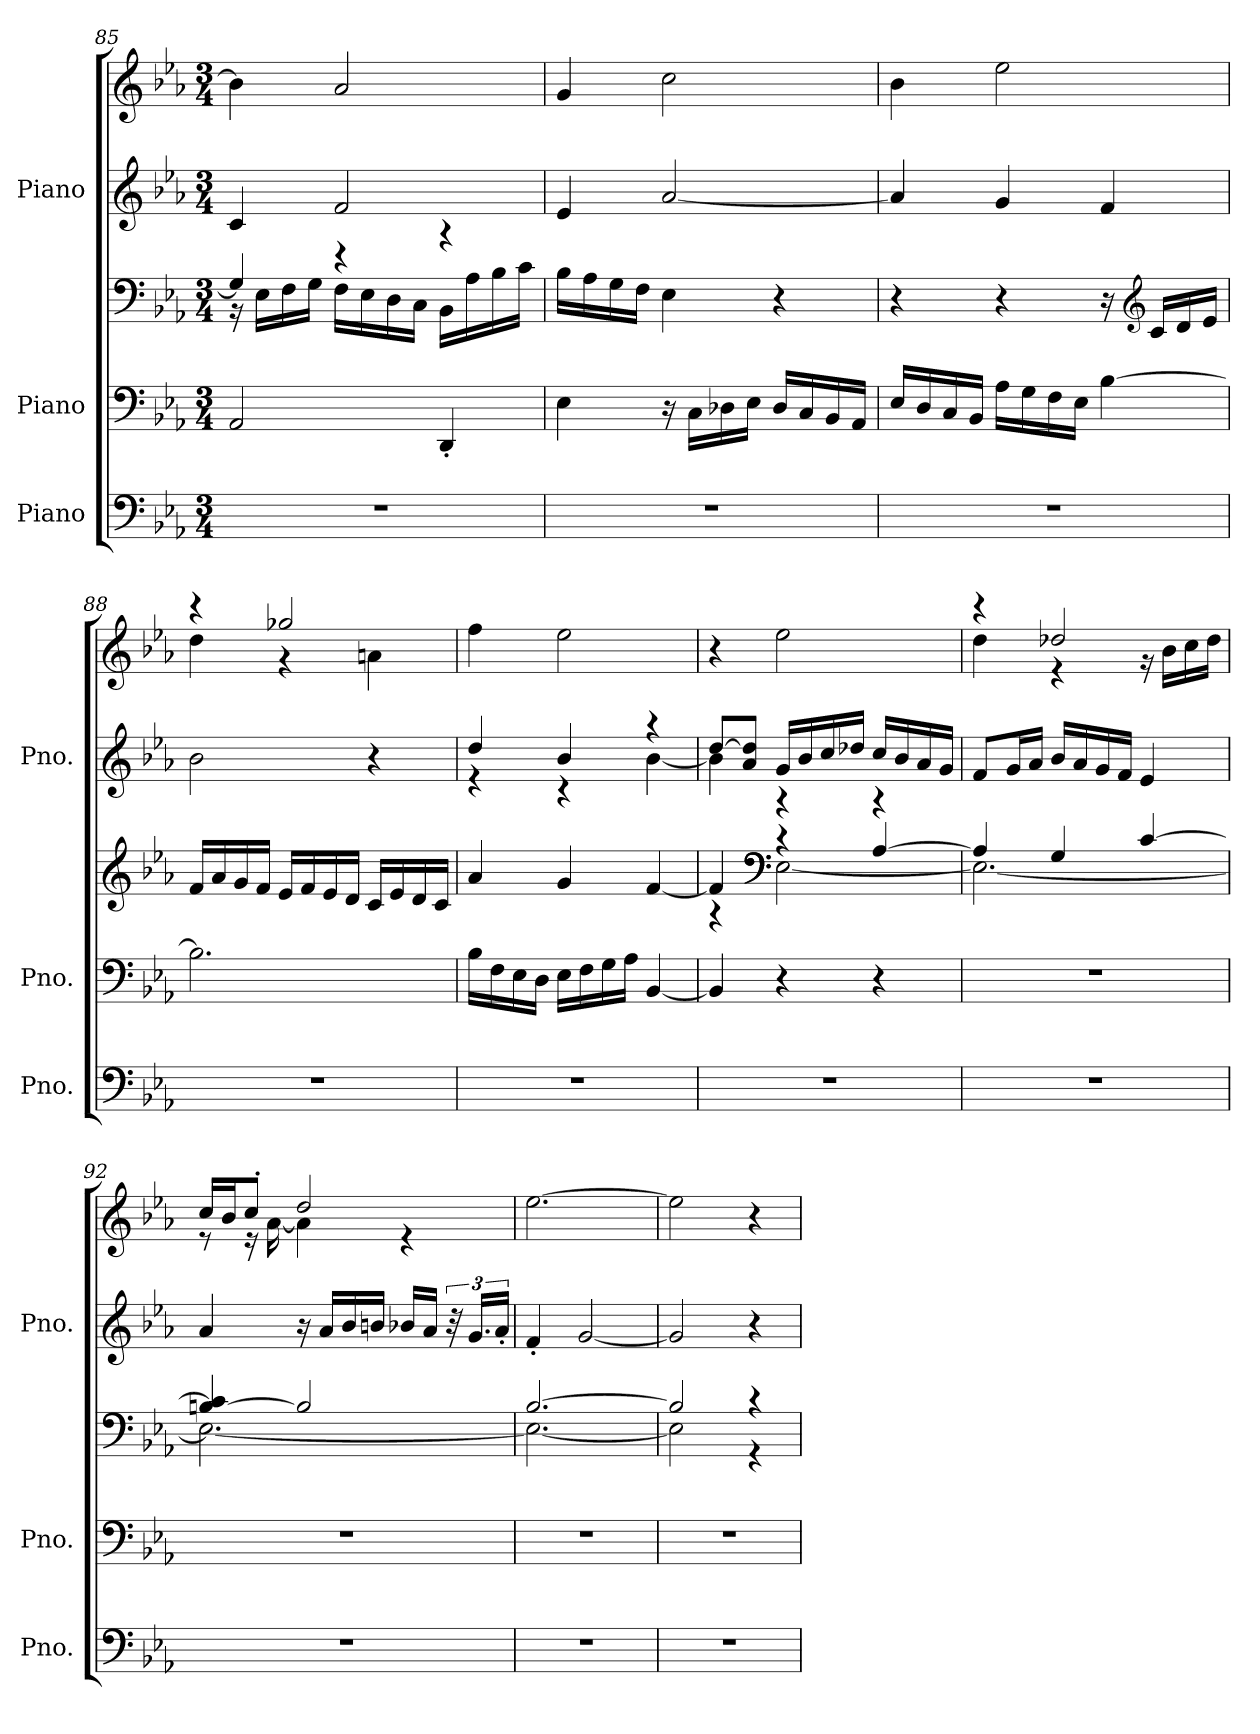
**kern	**kern	**kern	**kern	**kern
*part3	*part2	*part2	*part1	*part1
*staff5	*staff4	*staff3	*staff2	*staff1
*I"Piano	*I"Piano	*	*I"Piano	*
*I'Pno.	*I'Pno.	*	*I'Pno.	*
*clefF4	*clefF4	*clefF4	*clefG2	*clefG2
*k[b-e-a-]	*k[b-e-a-]	*k[b-e-a-]	*k[b-e-a-]	*k[b-e-a-]
*M3/4	*M3/4	*M3/4	*M3/4	*M3/4
=85	=85	=85	=85	=85
*	*	*^	*	*
2.r	2AA-/	4G/]	16r	4c/	4b-\]
.	.	.	16E-\LL	.	.
.	.	.	16F\	.	.
.	.	.	16G\JJ	.	.
.	.	4r	16F\LL	2f/	2a-/
.	.	.	16E-\	.	.
.	.	.	16D\	.	.
.	.	.	16C\JJ	.	.
.	4DD'/	4r	16BB-\LL	.	.
.	.	.	16A-\	.	.
.	.	.	16B-\	.	.
.	.	.	16c\JJ	.	.
*	*	*v	*v	*	*
=86	=86	=86	=86	=86
2.r	4E-\	16B-\LL	4e-/	4g/
.	.	16A-\	.	.
.	.	16G\	.	.
.	.	16F\JJ	.	.
.	16r	4E-\	[2a-/	2cc\
.	16C\LL	.	.	.
.	16D-X\	.	.	.
.	16E-\JJ	.	.	.
.	16D-/LL	4r	.	.
.	16C/	.	.	.
.	16BB-/	.	.	.
.	16AA-/JJ	.	.	.
!!LO:PB:g=z
=87	=87	=87	=87	=87
2.r	16E-/LL	4r	4a-/]	4b-\
.	16D/	.	.	.
.	16C/	.	.	.
.	16BB-/JJ	.	.	.
.	16A-\LL	4r	4g/	2ee-\
.	16G\	.	.	.
.	16F\	.	.	.
.	16E-\JJ	.	.	.
.	[4B-\	16r	4f/	.
*	*	*clefG2	*	*
.	.	16c/LL	.	.
.	.	16d/	.	.
.	.	16e-/JJ	.	.
=88	=88	=88	=88	=88
*	*	*	*	*^
2.r	2.B-\]	16f/LL	2b-\	4r	4dd\
.	.	16a-/	.	.	.
.	.	16g/	.	.	.
.	.	16f/JJ	.	.	.
.	.	16e-/LL	.	2gg-X/	4r
.	.	16f/	.	.	.
.	.	16e-/	.	.	.
.	.	16d/JJ	.	.	.
.	.	16c/LL	4r	.	4an\
.	.	16e-/	.	.	.
.	.	16d/	.	.	.
.	.	16c/JJ	.	.	.
*	*	*	*	*v	*v
=89	=89	=89	=89	=89
*	*	*	*^	*
2.r	16B-\LL	4a-/	4dd/	4r	4ff\
.	16F\	.	.	.	.
.	16E-\	.	.	.	.
.	16D\JJ	.	.	.	.
.	16E-\LL	4g/	4b-/	4r	2ee-\
.	16F\	.	.	.	.
.	16G\	.	.	.	.
.	16A-\JJ	.	.	.	.
.	[4BB-/	[4f/	4r	[4b-\	.
!!LO:LB:g=z
=90	=90	=90	=90	=90	=90
*	*	*^	*	*	*
2.r	4BB-/]	4f/]	4r	[8dd/L	4b-\]	4r
.	.	.	.	8a-/ 8dd/]J	.	.
*	*	*clefF4	*	*	*	*
.	4r	4r	[2E-\	16g/LL	4r	2ee-\
.	.	.	.	16b-/	.	.
.	.	.	.	16cc/	.	.
.	.	.	.	16dd-X/JJ	.	.
.	4r	[4A-/	.	16cc/LL	4r	.
.	.	.	.	16b-/	.	.
.	.	.	.	16a-/	.	.
.	.	.	.	16g/JJ	.	.
*	*	*	*	*v	*v	*
=91	=91	=91	=91	=91	=91
*	*	*	*	*	*^
2.r	2.r	4A-/]	2.E-\_	8f/L	4r	4dd\
.	.	.	.	16g/L	.	.
.	.	.	.	16a-/JJ	.	.
.	.	4G/	.	16b-/LL	2dd-X/	4r
.	.	.	.	16a-/	.	.
.	.	.	.	16g/	.	.
.	.	.	.	16f/JJ	.	.
.	.	[4c/	.	4e-/	.	16r
.	.	.	.	.	.	16b-\LL
.	.	.	.	.	.	16cc\
.	.	.	.	.	.	16dd-\JJ
=92	=92	=92	=92	=92	=92	=92
2.r	2.r	[4Bn/ 4c/]	2.E-\_	4a-/	16cc/LL	8r
.	.	.	.	.	16b-/J	.
.	.	.	.	.	8cc'/J	16r
.	.	.	.	.	.	[16a-\
.	.	2B/]	.	16r	2dd/	4a-\]
.	.	.	.	16a-/LL	.	.
.	.	.	.	16b-/	.	.
.	.	.	.	16bn/JJ	.	.
.	.	.	.	16b-X/LL	.	4r
.	.	.	.	16a-/JJ	.	.
.	.	.	.	48r	.	.
.	.	.	.	24.g/LL	.	.
.	.	.	.	24a-'/JJ	.	.
*	*	*	*	*	*v	*v
!!LO:PB:g=z
=93	=93	=93	=93	=93	=93
2.r	2.r	[2.B-/	2.E-\_	4f'/	[2.ee-\
.	.	.	.	[2g/	.
=94	=94	=94	=94	=94	=94
2.r	2.r	2B-/]	2E-\]	2g/]	2ee-\]
.	.	4r	4r	4r	4r
*	*	*v	*v	*	*
=	=	=	=	=
*-	*-	*-	*-	*-
